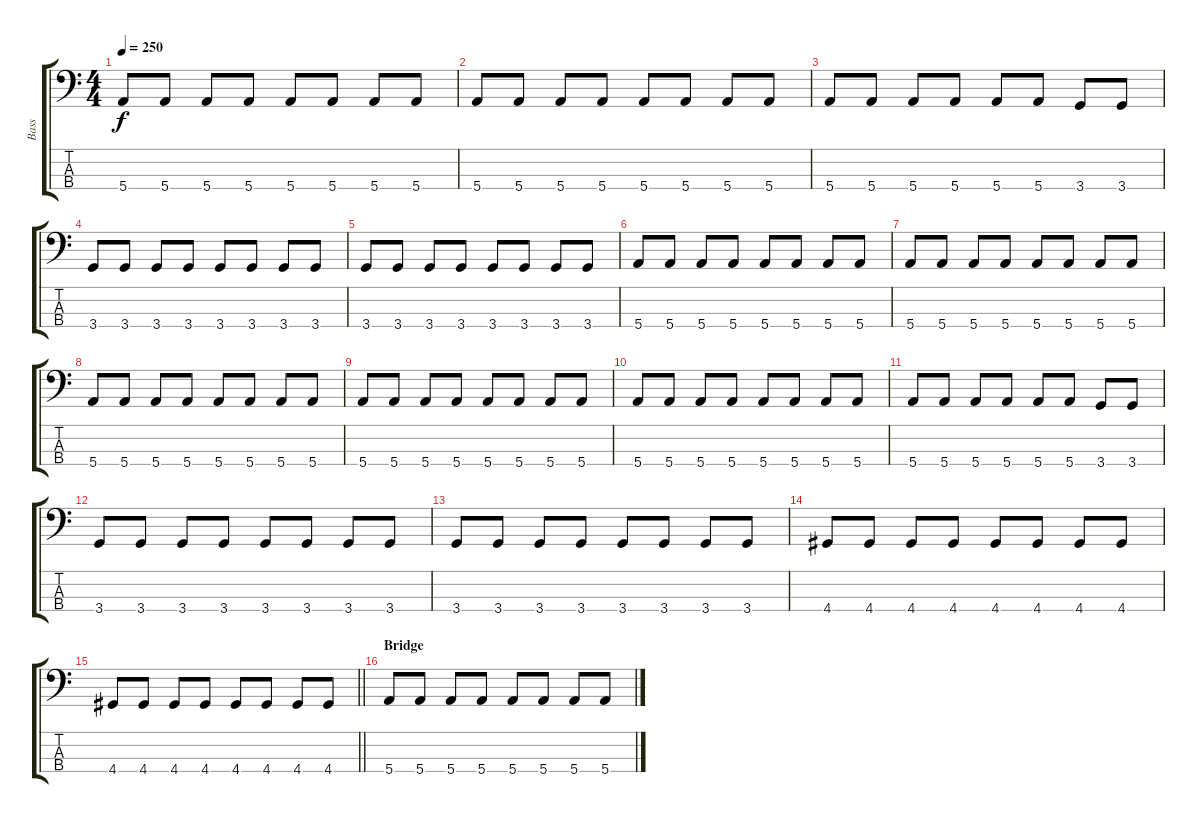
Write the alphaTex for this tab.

\track ("Bass" "Bass") {instrument electricbassfinger}
\staff {score tabs}
\tuning (G2 D2 A1 E1) {hide}
\ts (4 4)
\tempo 250
\clef f4
\ks c
5.4.8{dy f} 5.4.8 5.4.8 5.4.8 5.4.8 5.4.8 5.4.8 5.4.8 |
5.4.8 5.4.8 5.4.8 5.4.8 5.4.8 5.4.8 5.4.8 5.4.8 |
5.4.8 5.4.8 5.4.8 5.4.8 5.4.8 5.4.8 3.4.8 3.4.8 |
3.4.8 3.4.8 3.4.8 3.4.8 3.4.8 3.4.8 3.4.8 3.4.8 |
3.4.8 3.4.8 3.4.8 3.4.8 3.4.8 3.4.8 3.4.8 3.4.8 |
5.4.8 5.4.8 5.4.8 5.4.8 5.4.8 5.4.8 5.4.8 5.4.8 |
5.4.8 5.4.8 5.4.8 5.4.8 5.4.8 5.4.8 5.4.8 5.4.8 |
5.4.8 5.4.8 5.4.8 5.4.8 5.4.8 5.4.8 5.4.8 5.4.8 |
5.4.8 5.4.8 5.4.8 5.4.8 5.4.8 5.4.8 5.4.8 5.4.8 |
5.4.8 5.4.8 5.4.8 5.4.8 5.4.8 5.4.8 5.4.8 5.4.8 |
5.4.8 5.4.8 5.4.8 5.4.8 5.4.8 5.4.8 3.4.8 3.4.8 |
3.4.8 3.4.8 3.4.8 3.4.8 3.4.8 3.4.8 3.4.8 3.4.8 |
3.4.8 3.4.8 3.4.8 3.4.8 3.4.8 3.4.8 3.4.8 3.4.8 |
4.4.8 4.4.8 4.4.8 4.4.8 4.4.8 4.4.8 4.4.8 4.4.8 |
\barLineRight lightlight
4.4.8 4.4.8 4.4.8 4.4.8 4.4.8 4.4.8 4.4.8 4.4.8 |
\section ("" "Bridge")
5.4.8 5.4.8 5.4.8 5.4.8 5.4.8 5.4.8 5.4.8 5.4.8
